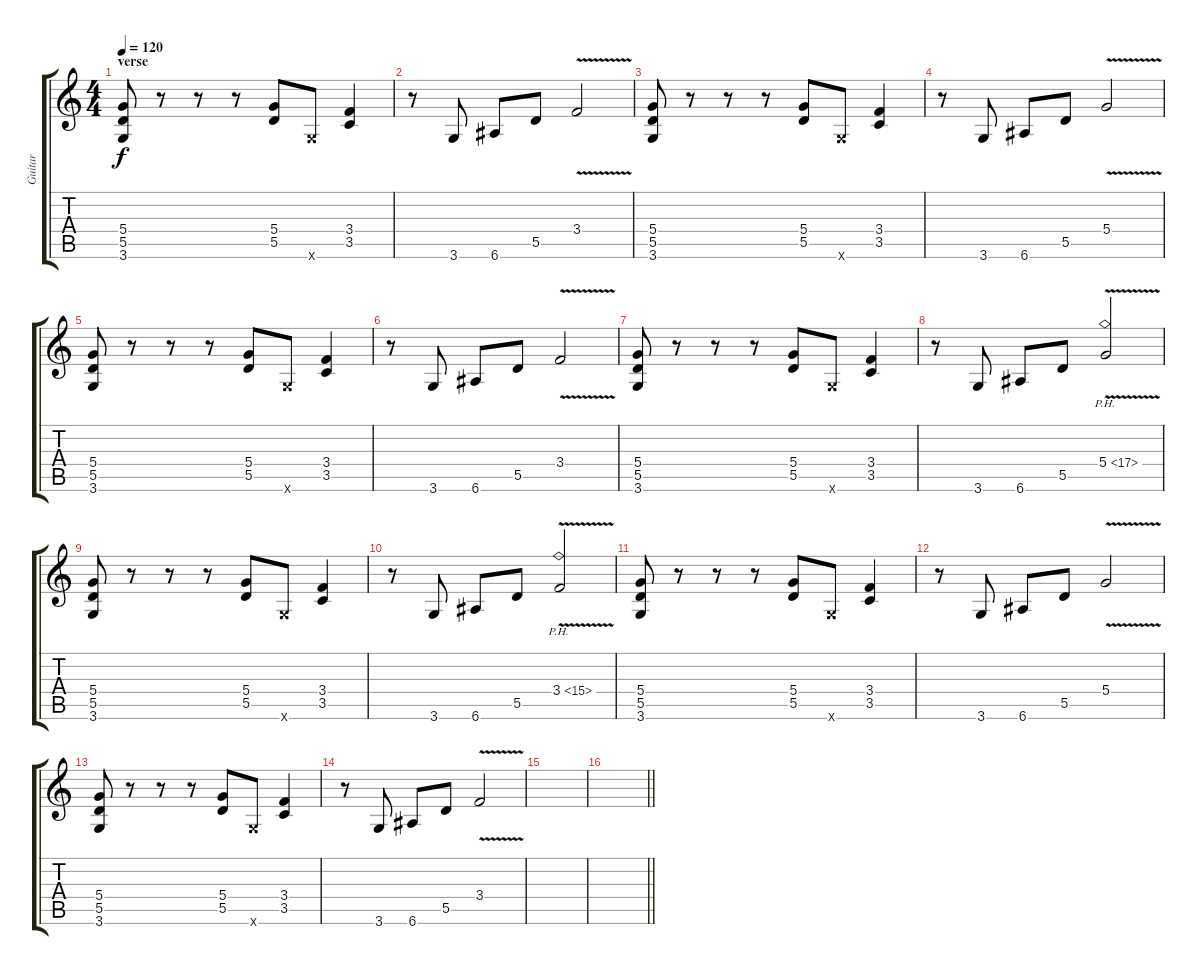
\track ("Guitar" "Guitar") {instrument overdrivenguitar}
\staff {score tabs}
\tuning (E4 B3 G3 D3 A2 E2) {hide}
\ts (4 4)
\section ("" "verse ")
\tempo 120
\clef g2
\ks c
(5.4 5.5 3.6).8{dy f} r.8 r.8 r.8 (5.4 5.5).8 3.6{x}.8 (3.4 3.5).4 |
r.8 3.6.8 6.6.8 5.5.8 3.4{v}.2 |
(5.4 5.5 3.6).8 r.8 r.8 r.8 (5.4 5.5).8 3.6{x}.8 (3.4 3.5).4 |
r.8 3.6.8 6.6.8 5.5.8 5.4{v}.2 |
(5.4 5.5 3.6).8 r.8 r.8 r.8 (5.4 5.5).8 3.6{x}.8 (3.4 3.5).4 |
r.8 3.6.8 6.6.8 5.5.8 3.4{v}.2 |
(5.4 5.5 3.6).8 r.8 r.8 r.8 (5.4 5.5).8 3.6{x}.8 (3.4 3.5).4 |
r.8 3.6.8 6.6.8 5.5.8 5.4{ph 12 v}.2 |
(5.4 5.5 3.6).8 r.8 r.8 r.8 (5.4 5.5).8 3.6{x}.8 (3.4 3.5).4 |
r.8 3.6.8 6.6.8 5.5.8 3.4{ph 12 v}.2 |
(5.4 5.5 3.6).8 r.8 r.8 r.8 (5.4 5.5).8 3.6{x}.8 (3.4 3.5).4 |
r.8 3.6.8 6.6.8 5.5.8 5.4{v}.2 |
(5.4 5.5 3.6).8 r.8 r.8 r.8 (5.4 5.5).8 3.6{x}.8 (3.4 3.5).4 |
r.8 3.6.8 6.6.8 5.5.8 3.4{v}.2 |
|
\barLineRight lightlight
